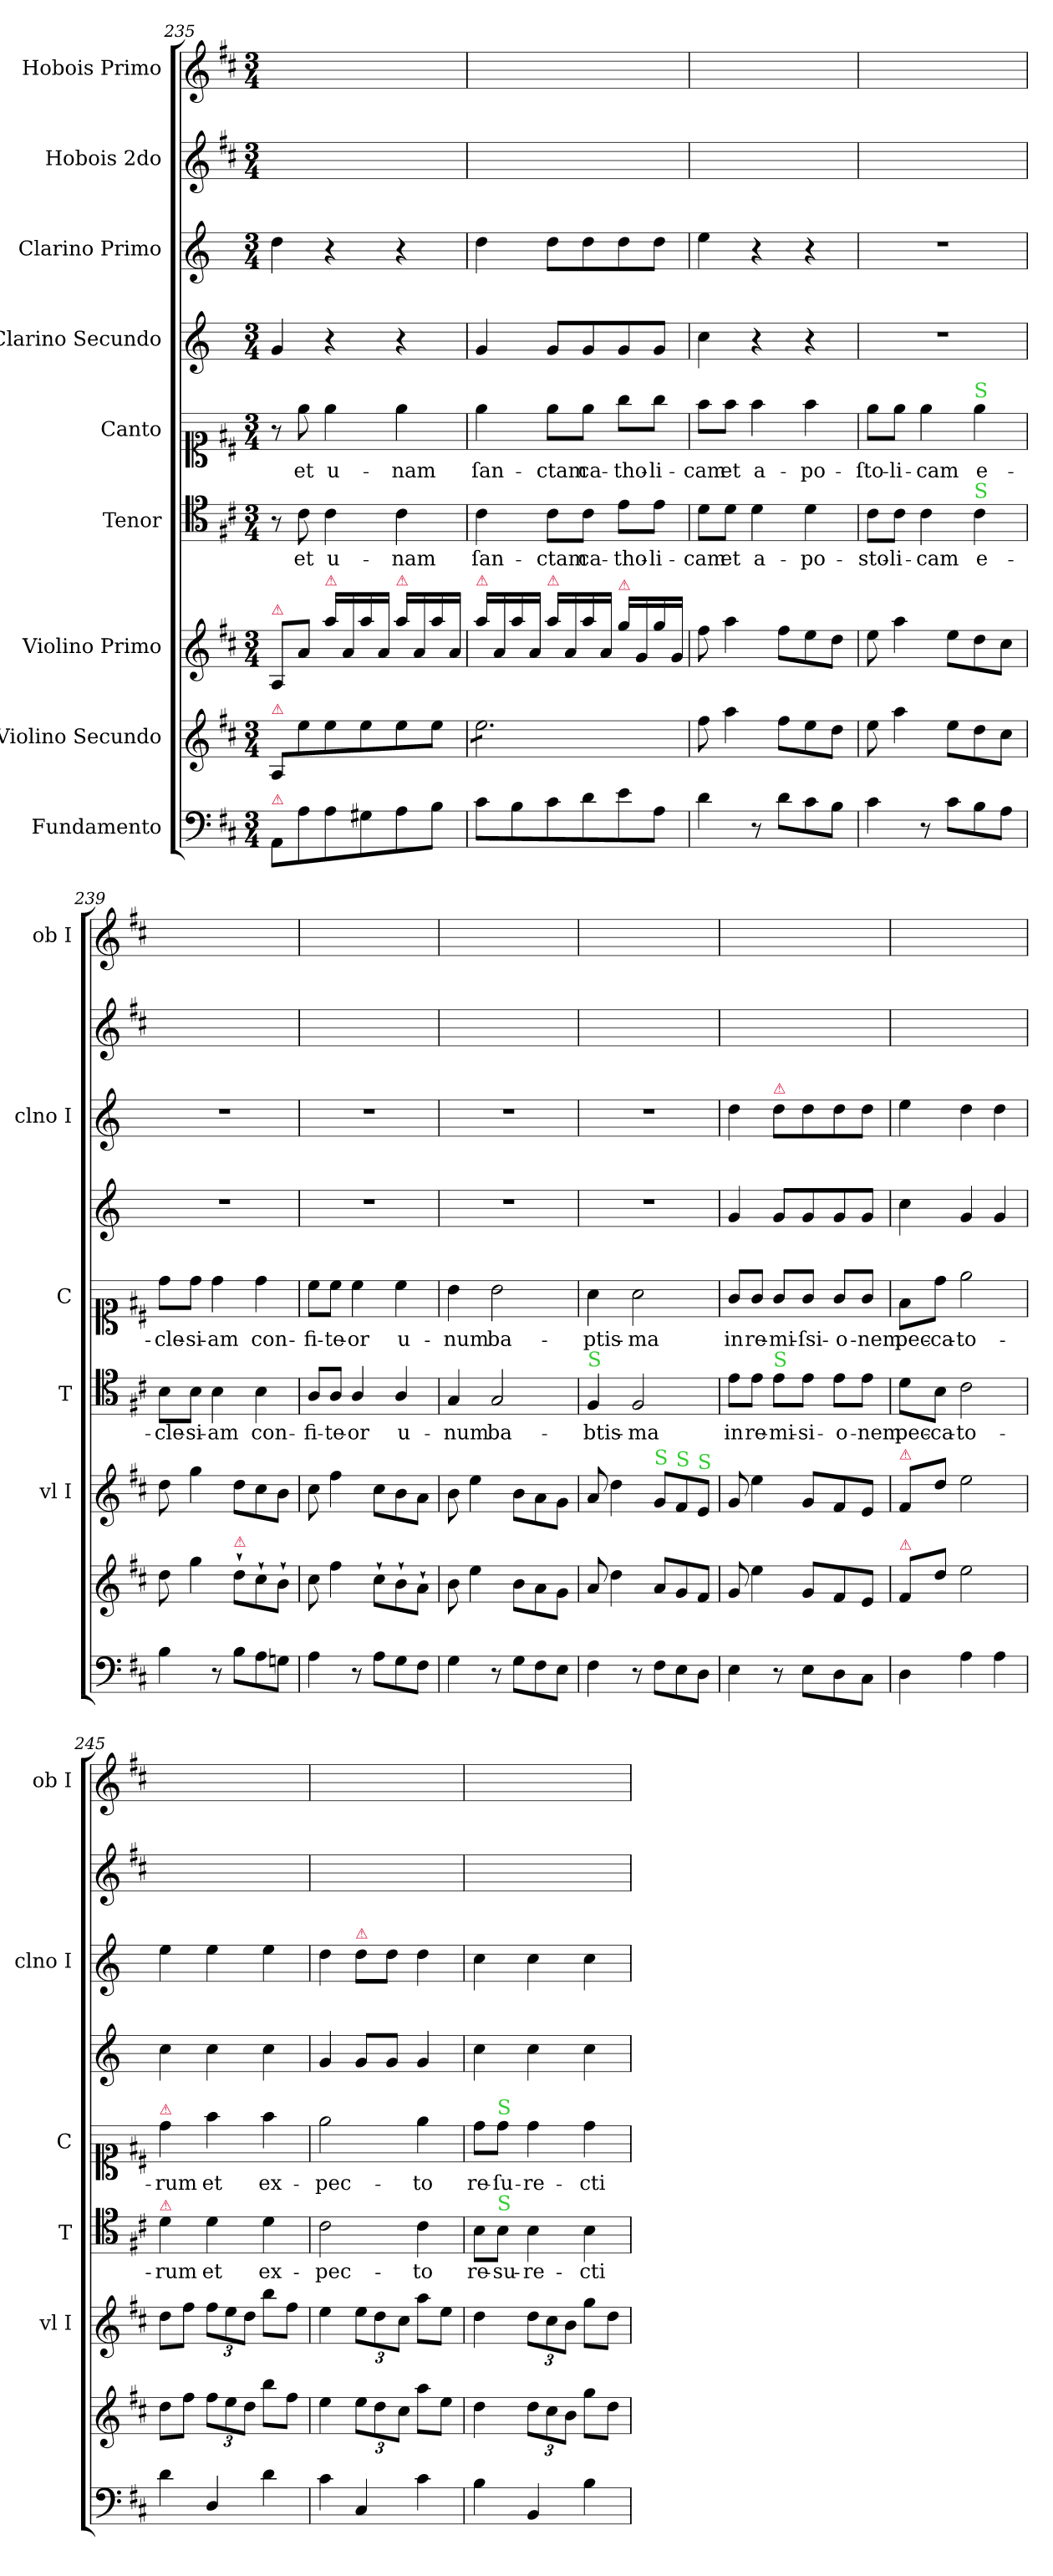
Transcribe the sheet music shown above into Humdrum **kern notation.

**kern	**kern	**kern	**kern	**text	**kern	**text	**kern	**kern	**kern	**kern
*part9	*part8	*part7	*part6	*part6	*part5	*part5	*part4	*part3	*part2	*part1
*staff9	*staff8	*staff7	*staff6	*staff6	*staff5	*staff5	*staff4	*staff3	*staff2	*staff1
*I"Fundamento	*I"Violino Secundo	*I"Violino Primo	*I"Tenor	*	*I"Canto	*	*I"Clarino Secundo	*I"Clarino Primo	*I"Hobois 2do	*I"Hobois Primo
*	*	*I'vl I	*I'T	*	*I'C	*	*	*I'clno I	*	*I'ob I
*clefF4	*clefG2	*clefG2	*clefC4	*	*clefC1	*	*clefG2	*clefG2	*clefG2	*clefG2
*	*	*	*	*	*	*	*ITrd-1c-2	*ITrd-1c-2	*	*
*k[f#c#]	*k[f#c#]	*k[f#c#]	*k[f#c#]	*	*k[f#c#]	*	*k[f#c#]	*k[f#c#]	*k[f#c#]	*k[f#c#]
*M3/4	*M3/4	*M3/4	*M3/4	*	*M3/4	*	*M3/4	*M3/4	*M3/4	*M3/4
=235	=235	=235	=235	=235	=235	=235	=235	=235	=235	=235
!	!	!LO:TX:a:color=crimson:t=⚠	!	!	!	!	!	!	!	!
!	!LO:TX:a:color=crimson:t=⚠	!	!	!	!	!	!	!	!	!
!LO:TX:a:color=crimson:t=⚠	!	!	!	!	!	!	!	!	!	!
8AA/L	8A/L	8A/L	8r	.	8r	.	4a/	4ee\	2.ryy	2.ryy
8A\	8ee\	8a\J	8c#\	et	8ee\	et	.	.	.	.
!	!	!LO:TX:a:color=crimson:t=⚠	!	!	!	!	!	!	!	!
8A\	8ee\	16aa\LL	4c#\	u-	4ee\	u-	4r	4r	.	.
.	.	16a/	.	.	.	.	.	.	.	.
8G#X\	8ee\	16aa\	.	.	.	.	.	.	.	.
.	.	16a/JJ	.	.	.	.	.	.	.	.
!	!	!LO:TX:a:color=crimson:t=⚠	!	!	!	!	!	!	!	!
8A\	8ee\	16aa\LL	4c#\	-nam	4ee\	-nam	4r	4r	.	.
.	.	16a/	.	.	.	.	.	.	.	.
8B\J	8ee\J	16aa\	.	.	.	.	.	.	.	.
.	.	16a/JJ	.	.	.	.	.	.	.	.
=236	=236	=236	=236	=236	=236	=236	=236	=236	=236	=236
!	!	!LO:TX:a:color=crimson:t=⚠	!	!	!	!	!	!	!	!
*	*tremolo	*	*	*	*	*	*	*	*	*
8c#\L	8ee\L	16aa\LL	4c#\	ſan-	4ee\	ſan-	4a/	4ee\	2.ryy	2.ryy
.	.	16a/	.	.	.	.	.	.	.	.
8B\	8ee\	16aa\	.	.	.	.	.	.	.	.
.	.	16a/JJ	.	.	.	.	.	.	.	.
!	!	!LO:TX:a:color=crimson:t=⚠	!	!	!	!	!	!	!	!
8c#\	8ee\	16aa\LL	8c#\L	-ctam	8ee\L	-ctam	8a/L	8ee\L	.	.
.	.	16a/	.	.	.	.	.	.	.	.
8d\	8ee\	16aa\	8c#\J	ca-	8ee\J	ca-	8a/	8ee\	.	.
.	.	16a/JJ	.	.	.	.	.	.	.	.
!	!	!LO:TX:a:color=crimson:t=⚠	!	!	!	!	!	!	!	!
8e\	8ee\	16gg\LL	8e\L	-tho-	8gg\L	-tho-	8a/	8ee\	.	.
.	.	16g/	.	.	.	.	.	.	.	.
8A\J	8ee\J	16gg\	8e\J	-li-	8gg\J	-li-	8a/J	8ee\J	.	.
*	*Xtremolo	*	*	*	*	*	*	*	*	*
.	.	16g/JJ	.	.	.	.	.	.	.	.
=237	=237	=237	=237	=237	=237	=237	=237	=237	=237	=237
4d\	8ff#\	8ff#\	8d\L	-cam	8ff#\L	-cam	4dd\	4ff#\	2.ryy	2.ryy
.	4aa\	4aa\	8d\J	et	8ff#\J	et	.	.	.	.
8r	.	.	4d\	a-	4ff#\	a-	4r	4r	.	.
8d\L	8ff#\L	8ff#\L	.	.	.	.	.	.	.	.
8c#\	8ee\	8ee\	4d\	-po-	4ff#\	-po-	4r	4r	.	.
8B\J	8dd\J	8dd\J	.	.	.	.	.	.	.	.
=238	=238	=238	=238	=238	=238	=238	=238	=238	=238	=238
4c#\	8ee\	8ee\	8c#\L	-sto-	8ee\L	-ſto-	2.r	2.r	2.ryy	2.ryy
.	4aa\	4aa\	8c#\J	-li-	8ee\J	-li-	.	.	.	.
8r	.	.	4c#\	-cam	4ee\	-cam	.	.	.	.
8c#\L	8ee\L	8ee\L	.	.	.	.	.	.	.	.
!	!	!	!	!	!LO:TX:a:color=limegreen:t=S	!	!	!	!	!
!	!	!	!LO:TX:a:color=limegreen:t=S	!	!	!	!	!	!	!
8B\	8dd\	8dd\	4c#\	e-	4ee\	e-	.	.	.	.
8A\J	8cc#\J	8cc#\J	.	.	.	.	.	.	.	.
=239	=239	=239	=239	=239	=239	=239	=239	=239	=239	=239
4B\	8dd\	8dd\	8B\L	-cle-	8dd\L	-cle-	2.r	2.r	2.ryy	2.ryy
.	4gg\	4gg\	8B\J	-si-	8dd\J	-si-	.	.	.	.
8r	.	.	4B\	-am	4dd\	-am	.	.	.	.
!	!LO:TX:a:color=crimson:t=⚠	!	!	!	!	!	!	!	!	!
8B\L	8dd`>\L	8dd\L	.	.	.	.	.	.	.	.
8A\	8cc#`>\	8cc#\	4B\	con-	4dd\	con-	.	.	.	.
8Gn\J	8b`>\J	8b\J	.	.	.	.	.	.	.	.
=240	=240	=240	=240	=240	=240	=240	=240	=240	=240	=240
4A\	8cc#\	8cc#\	8A/L	-fi-	8cc#\L	-fi-	2.r	2.r	2.ryy	2.ryy
.	4ff#\	4ff#\	8A/J	-te-	8cc#\J	-te-	.	.	.	.
8r	.	.	4A/	-or	4cc#\	-or	.	.	.	.
8A\L	8cc#`>\L	8cc#\L	.	.	.	.	.	.	.	.
8G\	8b`>\	8b\	4A/	u-	4cc#\	u-	.	.	.	.
8F#\J	8a`>\J	8a\J	.	.	.	.	.	.	.	.
=241	=241	=241	=241	=241	=241	=241	=241	=241	=241	=241
4G\	8b\	8b\	4G/	-num	4b\	-num	2.r	2.r	2.ryy	2.ryy
.	4ee\	4ee\	.	.	.	.	.	.	.	.
8r	.	.	2G/	ba-	2b\	ba-	.	.	.	.
8G\L	8b\L	8b\L	.	.	.	.	.	.	.	.
8F#\	8a\	8a\	.	.	.	.	.	.	.	.
8E\J	8g\J	8g\J	.	.	.	.	.	.	.	.
=242	=242	=242	=242	=242	=242	=242	=242	=242	=242	=242
!	!	!	!LO:TX:a:color=limegreen:t=S	!	!	!	!	!	!	!
4F#\	8a/	8a/	4F#/	-btis-	4a\	-ptis-	2.r	2.r	2.ryy	2.ryy
.	4dd\	4dd\	.	.	.	.	.	.	.	.
8r	.	.	2F#/	-ma	2a\	-ma	.	.	.	.
!	!	!LO:TX:a:color=limegreen:t=S	!	!	!	!	!	!	!	!
8F#\L	8a/L	8g/L	.	.	.	.	.	.	.	.
!	!	!LO:TX:a:color=limegreen:t=S	!	!	!	!	!	!	!	!
8E\	8g/	8f#/	.	.	.	.	.	.	.	.
!	!	!LO:TX:a:color=limegreen:t=S	!	!	!	!	!	!	!	!
8D\J	8f#/J	8e/J	.	.	.	.	.	.	.	.
=243	=243	=243	=243	=243	=243	=243	=243	=243	=243	=243
4E\	8g/	8g/	8e\L	in	8g/L	in	4a/	4ee\	2.ryy	2.ryy
.	4ee\	4ee\	8e\J	re-	8g/J	re-	.	.	.	.
!	!	!	!	!	!	!	!	!LO:TX:a:color=crimson:t=⚠	!	!
!	!	!	!LO:TX:a:color=limegreen:t=S	!	!	!	!	!	!	!
8r	.	.	8e\L	-mi-	8g/L	-mi-	8a/L	8ee\L	.	.
8E\L	8g/L	8g/L	8e\J	-si-	8g/J	-ſsi-	8a/	8ee\	.	.
8D\	8f#/	8f#/	8e\L	-o-	8g/L	-o-	8a/	8ee\	.	.
8C#\J	8e/J	8e/J	8e\J	-nem	8g/J	-nem	8a/J	8ee\J	.	.
=244	=244	=244	=244	=244	=244	=244	=244	=244	=244	=244
!	!	!LO:TX:a:color=crimson:t=⚠	!	!	!	!	!	!	!	!
!	!LO:TX:a:color=crimson:t=⚠	!	!	!	!	!	!	!	!	!
4D\	8f#/L	8f#/L	8d\L	pec-	8f#\L	pec-	4dd\	4ff#\	2.ryy	2.ryy
.	8dd\J	8dd\J	8B\J	-ca-	8dd\J	-ca-	.	.	.	.
4A\	2ee\	2ee\	2c#\	-to-	2ee\	-to-	4a/	4ee\	.	.
4A\	.	.	.	.	.	.	4a/	4ee\	.	.
=245	=245	=245	=245	=245	=245	=245	=245	=245	=245	=245
!	!	!	!	!	!LO:TX:a:color=crimson:t=⚠	!	!	!	!	!
!	!	!	!LO:TX:a:color=crimson:t=⚠	!	!	!	!	!	!	!
4d\	8dd\L	8dd\L	4d\	-rum	4dd\	-rum	4dd\	4ff#\	2.ryy	2.ryy
.	8ff#\J	8ff#\J	.	.	.	.	.	.	.	.
4D/	12ff#\L	12ff#\L	4d\	et	4ff#\	et	4dd\	4ff#\	.	.
.	12ee\	12ee\	.	.	.	.	.	.	.	.
.	12dd\J	12dd\J	.	.	.	.	.	.	.	.
4d\	8bb\L	8bb\L	4d\	ex-	4ff#\	ex-	4dd\	4ff#\	.	.
.	8ff#\J	8ff#\J	.	.	.	.	.	.	.	.
=246	=246	=246	=246	=246	=246	=246	=246	=246	=246	=246
4c#\	4ee\	4ee\	2c#\	-pec-	2ee\	-pec-	4a/	4ee\	2.ryy	2.ryy
!	!	!	!	!	!	!	!	!LO:TX:a:color=crimson:t=⚠	!	!
4C#/	12ee\L	12ee\L	.	.	.	.	8a/L	8ee\L	.	.
.	12dd\	12dd\	.	.	.	.	.	.	.	.
.	.	.	.	.	.	.	8a/J	8ee\J	.	.
.	12cc#\J	12cc#\J	.	.	.	.	.	.	.	.
4c#\	8aa\L	8aa\L	4c#\	-to	4ee\	-to	4a/	4ee\	.	.
.	8ee\J	8ee\J	.	.	.	.	.	.	.	.
=247	=247	=247	=247	=247	=247	=247	=247	=247	=247	=247
4B\	4dd\	4dd\	8B\L	re-	8dd\L	re-	4dd\	4dd\	2.ryy	2.ryy
!	!	!	!	!	!LO:TX:a:color=limegreen:t=S	!	!	!	!	!
!	!	!	!LO:TX:a:color=limegreen:t=S	!	!	!	!	!	!	!
.	.	.	8B\J	-su-	8dd\J	-ſu-	.	.	.	.
4BB/	12dd\L	12dd\L	4B\	-re-	4dd\	-re-	4dd\	4dd\	.	.
.	12cc#\	12cc#\	.	.	.	.	.	.	.	.
.	12b\J	12b\J	.	.	.	.	.	.	.	.
4B\	8gg\L	8gg\L	4B\	-cti-	4dd\	-cti-	4dd\	4dd\	.	.
.	8dd\J	8dd\J	.	.	.	.	.	.	.	.
=	=	=	=	=	=	=	=	=	=	=
*-	*-	*-	*-	*-	*-	*-	*-	*-	*-	*-
